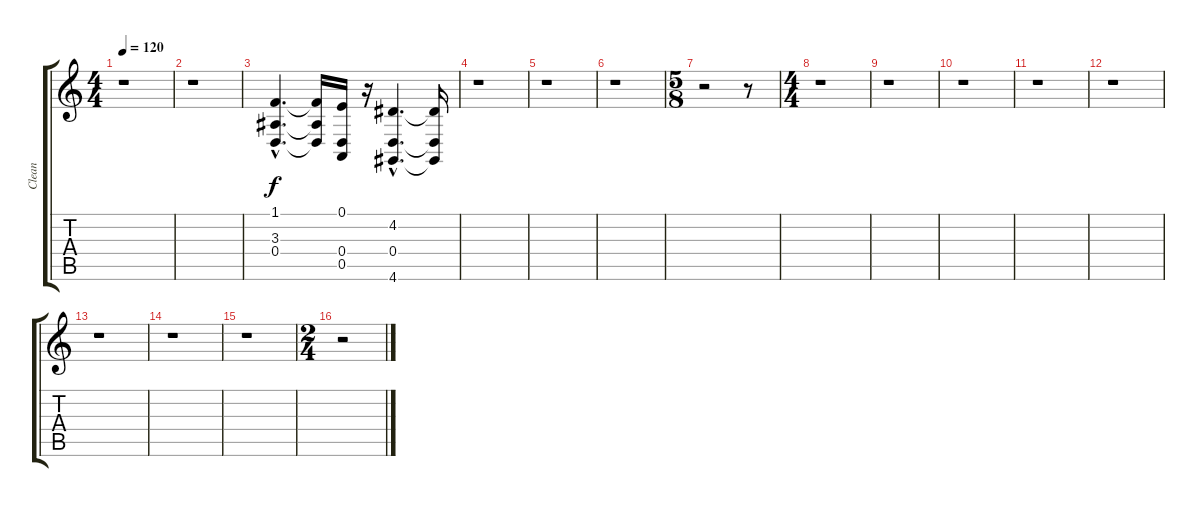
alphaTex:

\track ("Clean" "Clean") {instrument voiceoohs}
\staff {score tabs}
\tuning (E4 B3 G3 D3 A2 E2) {hide}
\ts (4 4)
\tempo 120
\clef g2
\ks c
r.1{dy f} |
r.1 |
(1.1{hac} 3.3{hac} 0.4{hac}).4{d} (1.1{t} 3.3{t} 0.4{t}).16 (0.1 0.4 0.5).16 r.16 (4.2{hac} 0.4{hac} 4.6{hac}).4{d} (4.2{t} 0.4{t} 4.6{t}).16 |
r.1 |
r.1 |
r.1 |
\ts (5 8)
r.2 r.8 |
\ts (4 4)
r.1 |
r.1 |
r.1 |
r.1 |
r.1 |
r.1 |
r.1 |
r.1 |
\ts (2 4)
r.2
